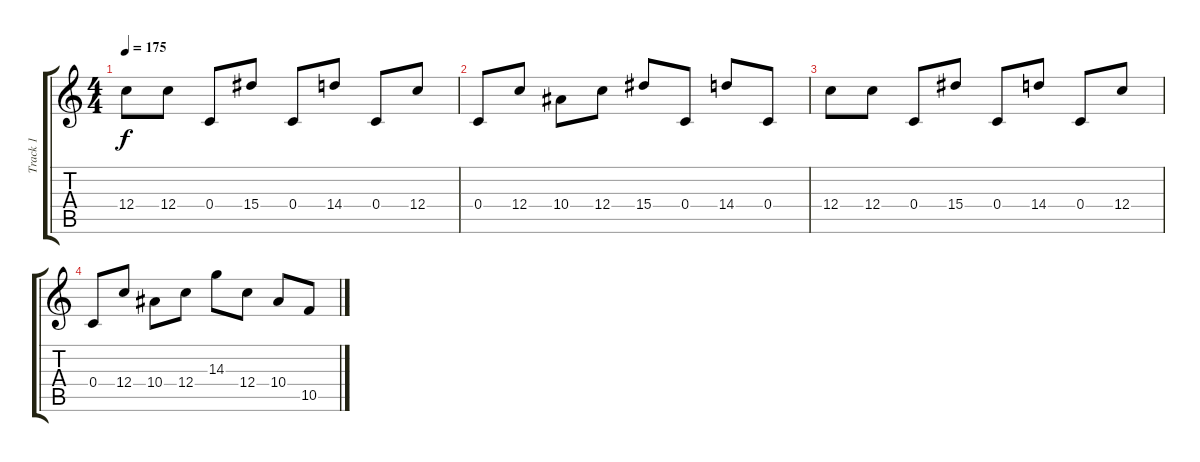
\track ("Track 1" "Track 1") {instrument distortionguitar}
\staff {score tabs}
\tuning (D4 A3 F3 C3 G2 C2) {hide}
\ts (4 4)
\tempo 175
\clef g2
\ks c
12.4.8{dy f volume 0} 12.4.8 0.4.8 15.4.8 0.4.8 14.4.8 0.4.8 12.4.8 |
0.4.8 12.4.8 10.4.8 12.4.8 15.4.8 0.4.8 14.4.8 0.4.8 |
12.4.8 12.4.8 0.4.8 15.4.8 0.4.8 14.4.8 0.4.8 12.4.8 |
0.4.8 12.4.8 10.4.8 12.4.8 14.3.8 12.4.8 10.4.8 10.5.8
